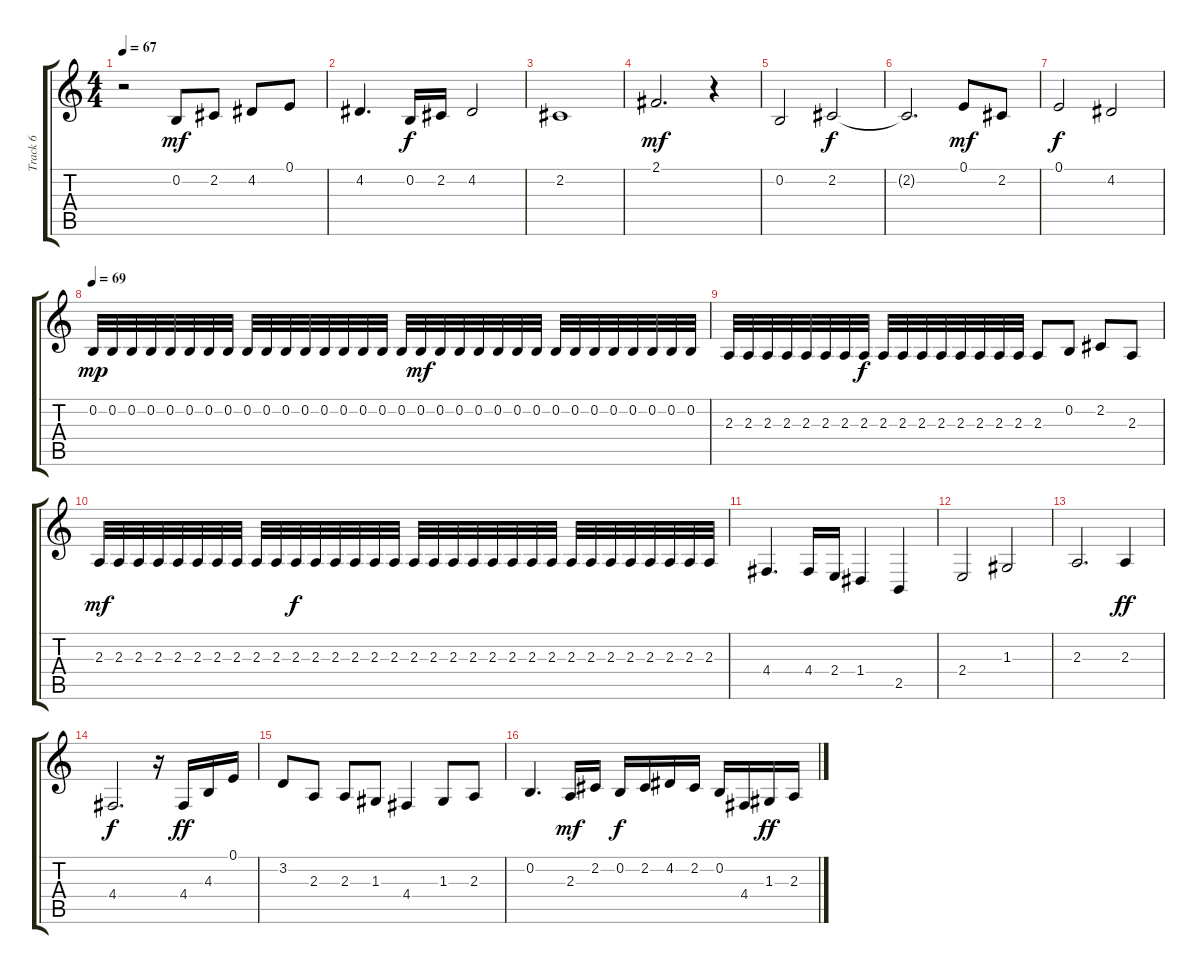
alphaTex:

\track ("Track 6" "Track 6") {instrument cello}
\staff {score tabs}
\tuning (E4 B3 G3 D3 A2 E2) {hide}
\ts (4 4)
\tempo 67
\clef g2
\ks c
r.2{dy mp} 0.2.8{dy mf instrument stringensemble1} 2.2.8 4.2.8 0.1.8 |
4.2.4{d} 0.2.16{dy f} 2.2.16 4.2.2 |
2.2.1 |
2.1.2{d dy mf} r.4 |
0.2.2 2.2.2{dy f} |
2.2{t}.2{d} 0.1.8{dy mf} 2.2.8 |
0.1.2{dy f} 4.2.2 |
\tempo 69
0.2.32{dy mp} 0.2.32 0.2.32 0.2.32 0.2.32 0.2.32 0.2.32 0.2.32 0.2.32 0.2.32 0.2.32 0.2.32 0.2.32 0.2.32 0.2.32 0.2.32 0.2.32 0.2.32{dy mf} 0.2.32 0.2.32 0.2.32 0.2.32 0.2.32 0.2.32 0.2.32 0.2.32 0.2.32 0.2.32 0.2.32 0.2.32 0.2.32 0.2.32 |
2.3.32 2.3.32 2.3.32 2.3.32 2.3.32 2.3.32 2.3.32 2.3.32{dy f} 2.3.32 2.3.32 2.3.32 2.3.32 2.3.32 2.3.32 2.3.32 2.3.32 2.3.8 0.2.8 2.2.8 2.3.8 |
2.3.32{dy mf} 2.3.32 2.3.32 2.3.32 2.3.32 2.3.32 2.3.32 2.3.32 2.3.32 2.3.32 2.3.32{dy f} 2.3.32 2.3.32 2.3.32 2.3.32 2.3.32 2.3.32 2.3.32 2.3.32 2.3.32 2.3.32 2.3.32 2.3.32 2.3.32 2.3.32 2.3.32 2.3.32 2.3.32 2.3.32 2.3.32 2.3.32 2.3.32 |
4.4.4{d} 4.4.16 2.4.16 1.4.4 2.5.4 |
2.4.2 1.3.2 |
2.3.2{d} 2.3.4{dy ff} |
4.4.2{d dy f} r.16 4.4.16{dy ff} 4.3.16 0.1.16 |
3.2.8 2.3.8 2.3.8 1.3.8 4.4.4 1.3.8 2.3.8 |
0.2.4{d} 2.3.16{dy mf} 2.2.16 0.2.16{dy f} 2.2.16 4.2.16 2.2.16 0.2.16 4.4.16 1.3.16{dy ff} 2.3.16
